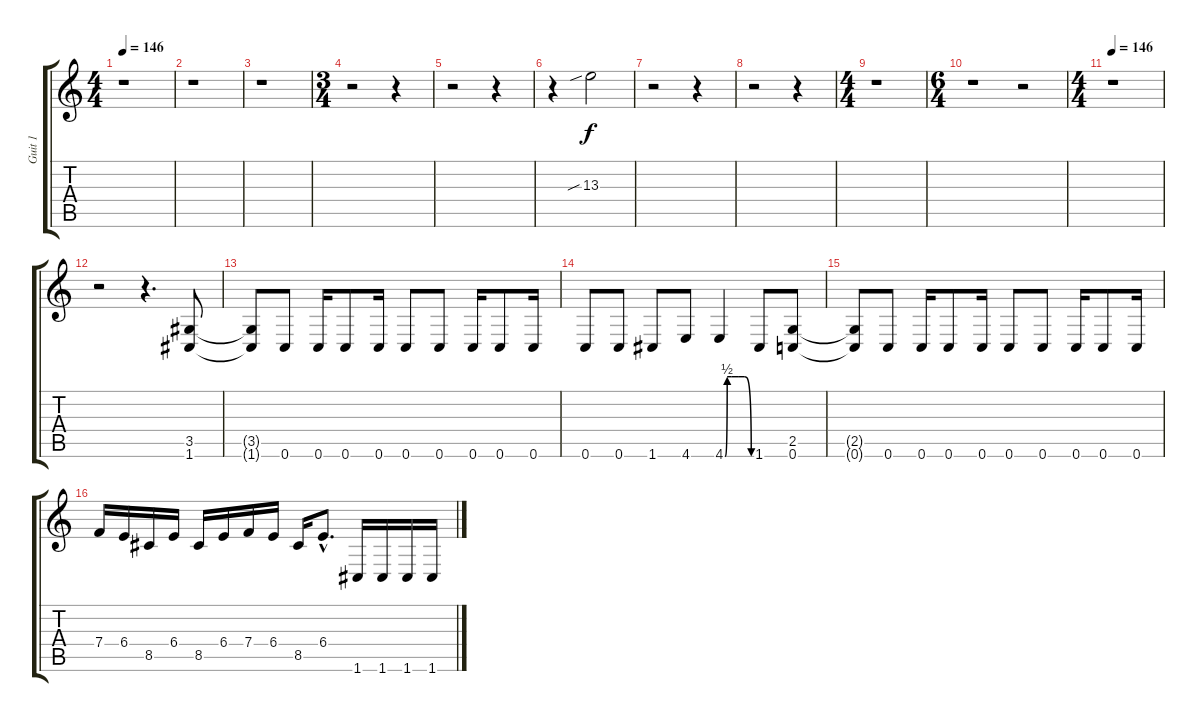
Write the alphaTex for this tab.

\track ("Guit 1" "Guit 1") {instrument distortionguitar}
\staff {score tabs}
\tuning (C4 G3 Eb3 Bb2 F2 C2) {hide}
\ts (4 4)
\tempo 146
\tempo 140
\tempo 146
\clef g2
\ks c
r.1{dy f instrument distortionguitar} |
r.1 |
r.1 |
\ts (3 4)
r.2 r.4 |
r.2 r.4 |
r.4 13.3{sib}.2 |
r.2 r.4 |
r.2 r.4 |
\ts (4 4)
r.1 |
\ts (6 4)
r.1 r.2 |
\ts (4 4)
\tempo 146
r.1 |
r.2 r.4{d} (3.5 1.6).8 |
(3.5{t} 1.6{t}).8 0.6.8 0.6.16 0.6.8 0.6.16 0.6.8 0.6.8 0.6.16 0.6.8 0.6.16 |
0.6.8 0.6.8 1.6.8 4.6.8 4.6{be (custom 0 0 5 2 15 2 30 2 45 2 60 0)}.4 1.6.8 (2.5 0.6).8 |
(2.5{t} 0.6{t}).8 0.6.8 0.6.16 0.6.8 0.6.16 0.6.8 0.6.8 0.6.16 0.6.8 0.6.16 |
7.4.16 6.4.16 8.5.16 6.4.16 8.5.16 6.4.16 7.4.16 6.4.16 8.5.16 6.4{hac}.8{d} 1.6.16 1.6.16 1.6.16 1.6.16
